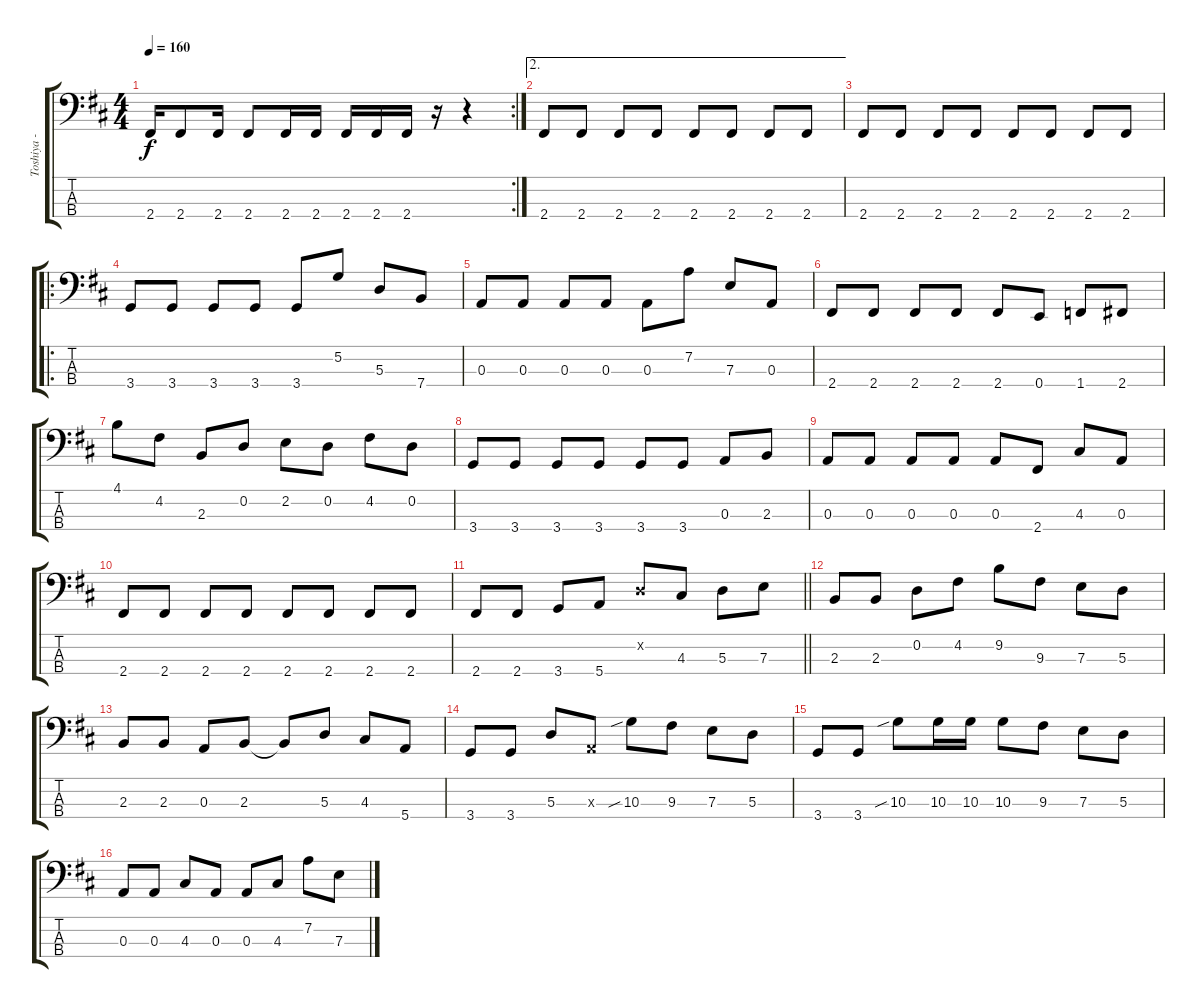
\track ("Toshiya - Bass" "Toshiya - ") {instrument electricbasspick}
\staff {score tabs}
\tuning (G2 D2 A1 E1) {hide}
\rc 2
\ts (4 4)
\tempo 160
\clef f4
\ks d
2.4.16{dy f} 2.4.8 2.4.16 2.4.8 2.4.16 2.4.16 2.4.16 2.4.16 2.4.16 r.16 r.4 |
\ae 2
2.4.8 2.4.8 2.4.8 2.4.8 2.4.8 2.4.8 2.4.8 2.4.8 |
2.4.8 2.4.8 2.4.8 2.4.8 2.4.8 2.4.8 2.4.8 2.4.8 |
\ro
3.4.8 3.4.8 3.4.8 3.4.8 3.4.8 5.2.8 5.3.8 7.4.8 |
0.3.8 0.3.8 0.3.8 0.3.8 0.3.8 7.2.8 7.3.8 0.3.8 |
2.4.8 2.4.8 2.4.8 2.4.8 2.4.8 0.4.8 1.4.8 2.4.8 |
4.1.8 4.2.8 2.3.8 0.2.8 2.2.8 0.2.8 4.2.8 0.2.8 |
3.4.8 3.4.8 3.4.8 3.4.8 3.4.8 3.4.8 0.3.8 2.3.8 |
0.3.8 0.3.8 0.3.8 0.3.8 0.3.8 2.4.8 4.3.8 0.3.8 |
2.4.8 2.4.8 2.4.8 2.4.8 2.4.8 2.4.8 2.4.8 2.4.8 |
\barLineRight lightlight
2.4.8 2.4.8 3.4.8 5.4.8 0.2{x}.8 4.3.8 5.3.8 7.3.8 |
2.3.8 2.3.8 0.2.8 4.2.8 9.2.8 9.3.8 7.3.8 5.3.8 |
2.3.8 2.3.8 0.3.8 2.3.8 2.3{t}.8 5.3.8 4.3.8 5.4.8 |
3.4.8 3.4.8 5.3.8 0.3{x}.8 10.3{sib}.8 9.3.8 7.3.8 5.3.8 |
3.4.8 3.4.8 10.3{sib}.8 10.3.16 10.3.16 10.3.8 9.3.8 7.3.8 5.3.8 |
0.3.8 0.3.8 4.3.8 0.3.8 0.3.8 4.3.8 7.2.8 7.3.8
